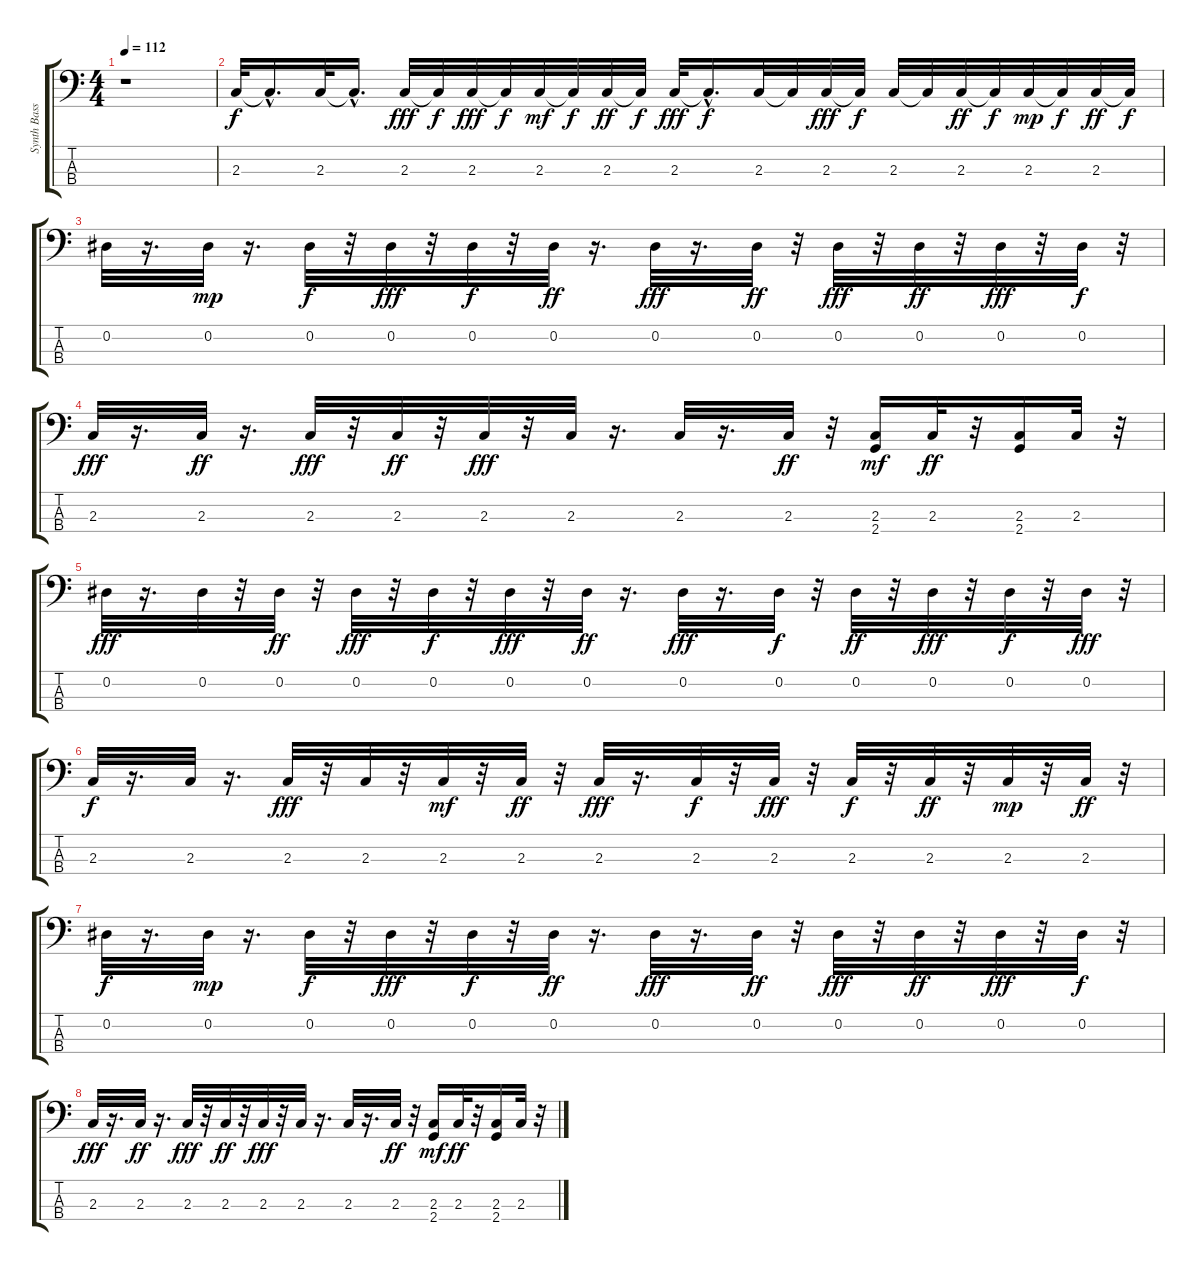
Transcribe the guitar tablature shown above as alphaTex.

\track ("Synth Bass" "Synth Bass") {instrument synthbass1}
\staff {score tabs}
\tuning (Ab2 Eb2 Bb1 F1) {hide}
\ts (4 4)
\tempo 112
\clef f4
\ks c
r.1{dy f instrument synthbass1} |
2.3.32 2.3{hac t}.16{d} 2.3.32 2.3{hac t}.16{d} 2.3.32{dy fff} 2.3{t}.32{dy f} 2.3.32{dy fff} 2.3{t}.32{dy f} 2.3.32{dy mf} 2.3{t}.32{dy f} 2.3.32{dy ff} 2.3{t}.32{dy f} 2.3.32{dy fff} 2.3{hac t}.16{d dy f} 2.3.32 2.3{t}.32 2.3.32{dy fff} 2.3{t}.32{dy f} 2.3.32 2.3{t}.32 2.3.32{dy ff} 2.3{t}.32{dy f} 2.3.32{dy mp} 2.3{t}.32{dy f} 2.3.32{dy ff} 2.3{t}.32{dy f} |
0.2.32 r.16{d} 0.2.32{dy mp} r.16{d} 0.2.32{dy f} r.32 0.2.32{dy fff} r.32 0.2.32{dy f} r.32 0.2.32{dy ff} r.16{d} 0.2.32{dy fff} r.16{d} 0.2.32{dy ff} r.32 0.2.32{dy fff} r.32 0.2.32{dy ff} r.32 0.2.32{dy fff} r.32 0.2.32{dy f} r.32 |
2.3.32{dy fff} r.16{d} 2.3.32{dy ff} r.16{d} 2.3.32{dy fff} r.32 2.3.32{dy ff} r.32 2.3.32{dy fff} r.32 2.3.32 r.16{d} 2.3.32 r.16{d} 2.3.32{dy ff} r.32 (2.3 2.4).16{dy mf} 2.3.32{dy ff} r.32 (2.3 2.4).16 2.3.32 r.32 |
0.2.32{dy fff} r.16{d} 0.2.32 r.32 0.2.32{dy ff} r.32 0.2.32{dy fff} r.32 0.2.32{dy f} r.32 0.2.32{dy fff} r.32 0.2.32{dy ff} r.16{d} 0.2.32{dy fff} r.16{d} 0.2.32{dy f} r.32 0.2.32{dy ff} r.32 0.2.32{dy fff} r.32 0.2.32{dy f} r.32 0.2.32{dy fff} r.32 |
2.3.32{dy f volume 16 instrument synthbass1} r.16{d} 2.3.32 r.16{d} 2.3.32{dy fff} r.32 2.3.32 r.32 2.3.32{dy mf} r.32 2.3.32{dy ff} r.32 2.3.32{dy fff} r.16{d} 2.3.32{dy f} r.32 2.3.32{dy fff} r.32 2.3.32{dy f} r.32 2.3.32{dy ff} r.32 2.3.32{dy mp} r.32 2.3.32{dy ff} r.32 |
0.2.32{dy f} r.16{d} 0.2.32{dy mp} r.16{d} 0.2.32{dy f} r.32 0.2.32{dy fff} r.32 0.2.32{dy f} r.32 0.2.32{dy ff} r.16{d} 0.2.32{dy fff} r.16{d} 0.2.32{dy ff} r.32 0.2.32{dy fff} r.32 0.2.32{dy ff} r.32 0.2.32{dy fff} r.32 0.2.32{dy f} r.32 |
2.3.32{dy fff} r.16{d} 2.3.32{dy ff} r.16{d} 2.3.32{dy fff} r.32 2.3.32{dy ff} r.32 2.3.32{dy fff} r.32 2.3.32 r.16{d} 2.3.32 r.16{d} 2.3.32{dy ff} r.32 (2.3 2.4).16{dy mf} 2.3.32{dy ff} r.32 (2.3 2.4).16 2.3.32 r.32
